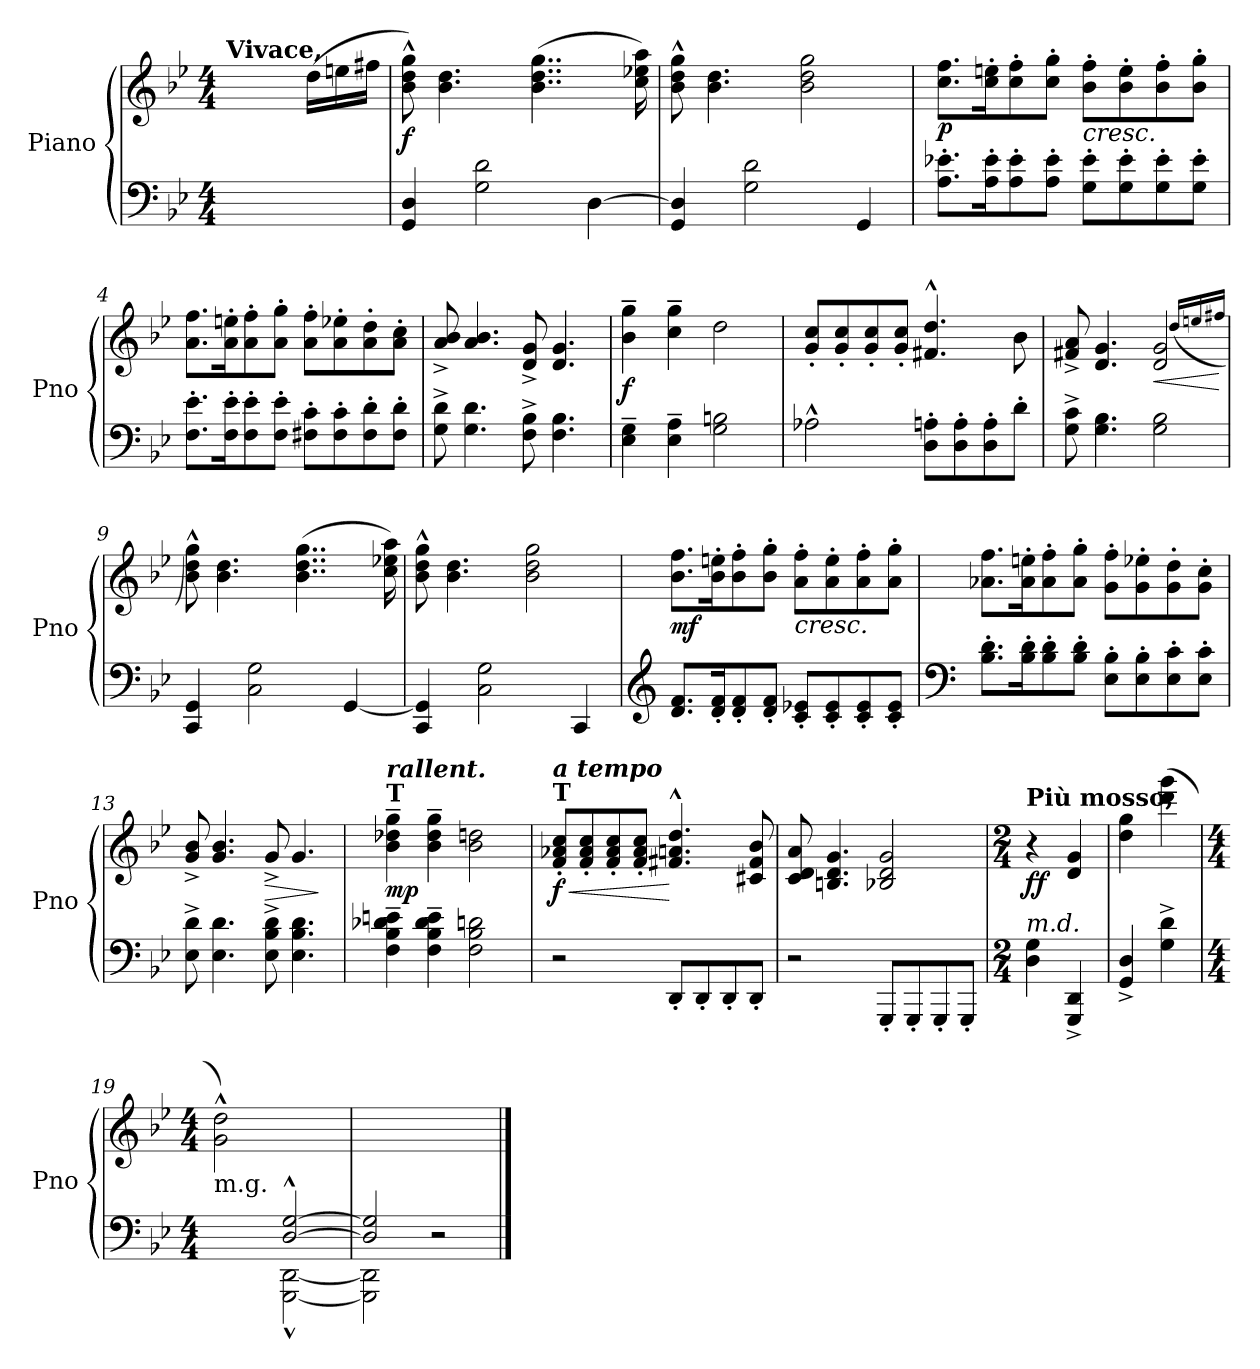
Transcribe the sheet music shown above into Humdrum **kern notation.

**kern	**kern	**dynam
*part1	*part1	*part1
*staff2	*staff1	*staff1/2
*I"Piano	*	*
*I'Pno	*	*
*clefF4	*clefG2	*
*k[b-e-]	*k[b-e-]	*
*M4/4	*M4/4	*
*MM144	*MM144	*
=	=	=
!	!LO:TX:a:B:t=Vivace,	!
2ryy	4ryy	.
.	16ryy	.
.	(>16dd\LL	.
.	16een\	.
.	16ff#X\JJ	.
=1	=1	=1
!	!	!LO:DY:b
4GG/ 4D/	8b-\^^ 8dd\^^ 8gg\^^)	f
.	4.b-\ 4.dd\	.
2G\ 2d\	.	.
.	(>4..b-\ 4..dd\ 4..gg\	.
[4D\	.	.
.	16cc\ 16ee-X\ 16aa\)	.
=2	=2	=2
4GG/ 4D/]	8b-\^^ 8dd\^^ 8gg\^^	.
.	4.b-\ 4.dd\	.
2G\ 2d\	.	.
.	2b-\ 2dd\ 2gg\	.
4GG/	.	.
=3	=3	=3
!	!	!LO:DY:b
8.A\' 8.e-X\'L	8.cc\ 8.ff\L	p
16A\' 16e-\'K	16cc\' 16een\'K	.
8A\' 8e-\'	8cc\' 8ff\'	.
8A\' 8e-\'J	8cc\' 8gg\'J	.
!	!LO:TX:b:i:t=cresc.	!
8G\' 8e-\'L	8b-\' 8ff\'L	.
8G\' 8e-\'	8b-\' 8ee\'	.
8G\' 8e-\'	8b-\' 8ff\'	.
8G\' 8e-\'J	8b-\' 8gg\'J	.
!!LO:LB:g=z
=4	=4	=4
8.F\' 8.e-\'L	8.a\ 8.ff\L	.
16F\' 16e-\'K	16a\' 16een\'K	.
8F\' 8e-\'	8a\' 8ff\'	.
8F\' 8e-\'J	8a\' 8gg\'J	.
8F#X\' 8c\'L	8a\' 8ff\'L	.
8F#\' 8c\'	8a\' 8ee-X\'	.
8F#\' 8d\'	8a\' 8dd\'	.
8F#\' 8d\'J	8a\' 8cc\'J	.
=5	=5	=5
8G\^ 8d\^	8a/^ 8b-/^	.
4.G\ 4.d\	4.a/ 4.b-/	.
8F\^ 8B-\^	8d/^ 8g/^	.
4.F\ 4.B-\	4.d/ 4.g/	.
=6	=6	=6
!	!	!LO:DY:b
4E-\~ 4G\~	4b-\~ 4gg\~	f
4E-\~ 4A\~	4cc\~ 4gg\~	.
2G\ 2Bn\	2dd\	.
=7	=7	=7
2A-X^^\	8g/' 8cc/'L	.
.	8g/' 8cc/'	.
.	8g/' 8cc/'	.
.	8g/' 8cc/'J	.
8D\' 8An\'L	4.f#X/^^ 4.dd/^^	.
8D\' 8A\'	.	.
8D\' 8A\'	.	.
8d'\J	8b-\	.
!!LO:LB:g=z
=8	=8	=8
8G\^ 8c\^	8f#X/^ 8a/^	.
4.G\ 4.B-\	4.d/ 4.g/	.
!	!	!LO:HP:b
2G\ 2B-\	2d/ 2g/	<
.	(>16qdd/LL	.
.	16qeen/	.
.	16qff#X/JJ	.
.	.	[
=9	=9	=9
4CC/ 4GG/	8b-\^^ 8dd\^^ 8gg\^^)	.
!	!	!LO:DY:b
!	!	!LO:DY:n=1:b
.	4.b-\ 4.dd\	other-dynamics f
2C\ 2G\	.	.
.	(>4..b-\ 4..dd\ 4..gg\	.
[4GG/	.	.
.	16cc\ 16ee-X\ 16aa\)	.
=10	=10	=10
4CC/ 4GG/]	8b-\^^ 8dd\^^ 8gg\^^	.
.	4.b-\ 4.dd\	.
2C\ 2G\	.	.
.	2b-\ 2dd\ 2gg\	.
4CC/	.	.
=11	=11	=11
*clefG2	*	*
!	!	!LO:DY:b
8.d/ 8.f/L	8.b-\ 8.ff\L	mf
16d/' 16f/'K	16b-\' 16een\'K	.
8d/' 8f/'	8b-\' 8ff\'	.
8d/' 8f/'J	8b-\' 8gg\'J	.
!	!LO:TX:b:i:t=cresc.	!
8c/' 8e-X/'L	8a\' 8ff\'L	.
8c/' 8e-/'	8a\' 8ee\'	.
8c/' 8e-/'	8a\' 8ff\'	.
8c/' 8e-/'J	8a\' 8gg\'J	.
!!LO:LB:g=z
=12	=12	=12
*clefF4	*	*
8.B-\' 8.d\'L	8.a-X\ 8.ff\L	.
16B-\' 16d\'K	16a-\' 16een\'K	.
8B-\' 8d\'	8a-\' 8ff\'	.
8B-\' 8d\'J	8a-\' 8gg\'J	.
8E-\' 8B-\'L	8g\' 8ff\'L	.
8E-\' 8B-\'	8g\' 8ee-X\'	.
8E-\' 8c\'	8g\' 8dd\'	.
8E-\' 8c\'J	8g\' 8cc\'J	.
=13	=13	=13
8E-\^ 8d\^	8g/^ 8b-/^	.
4.E-\ 4.d\	4.g/ 4.b-/	.
!	!	!LO:HP:b
8E-\^ 8B-\^ 8d\^	8g^/	>
4.E-\ 4.B-\ 4.d\	4.g/	.
.	.	]
=14	=14	=14
!	!LO:TX:a:B:t=T	!
!	!LO:TX:a:Bi:t=rallent.	!
!	!	!LO:DY:b
4F\~ 4B-\~ 4d-X\~ 4en\~	4b-\~ 4dd-X\~ 4gg\~	mp
4F\~ 4B-\~ 4d-\~ 4e\~	4b-\~ 4dd-\~ 4gg\~	.
2F\ 2B-\ 2dn\	2b-\ 2ddn\	.
=15	=15	=15
!	!LO:TX:a:B:t=T	!
!	!LO:TX:a:Bi:t=a tempo	!
!	!	!LO:HP:b
!	!	!LO:DY:n=1:b
2r	8f/' 8a-X/' 8cc/'L	< f
.	8f/' 8a-/' 8cc/'	.
.	8f/' 8a-/' 8cc/'	.
.	8f/' 8a-/' 8cc/'J	.
8DD'/L	4.f#X/^^ 4.an/^^ 4.dd/^^	[
8DD'/	.	.
8DD'/	.	.
8DD'/J	8c#X/ 8f#/ 8b-/	.
!!LO:LB:g=z
=16	=16	=16
2r	8c/ 8d/ 8a/	.
.	4.Bn/ 4.d/ 4.g/	.
8GGG'/L	2B-X/ 2d/ 2g/	.
8GGG'/	.	.
8GGG'/	.	.
8GGG'/J	.	.
=17	=17	=17
*M2/4	*M2/4	*
*	*MM168	*
!	!LO:TX:a:B:t=Più mosso,	!
!LO:TX:a:i:t=m.d.	!	!
!	!	!LO:DY:b
4D\ 4G\	4r	ff
4GGG/^ 4DD/^	(<4d/ 4g/	.
=18	=18	=18
4GG/^ 4D/^)	(>4dd\ 4gg\	.
4G\^ 4d\^)	(>4ddd\ 4ggg\	.
=19	=19	=19
*M4/4	*M4/4	*
*^	*	*
!	!	!LO:TX:b:t=m.g.	!
2ryy	2ryy	2g\^^ 2dd\^^)	.
[2D/^^ [2G/^^	[2GGG\^^ [2DD\^^	2ryy	.
=20	=20	=20	=20
2D/] 2G/]	2GGG\] 2DD\]	1ryy	.
2r	2ryy	.	.
*v	*v	*	*
==	==	==
*-	*-	*-
